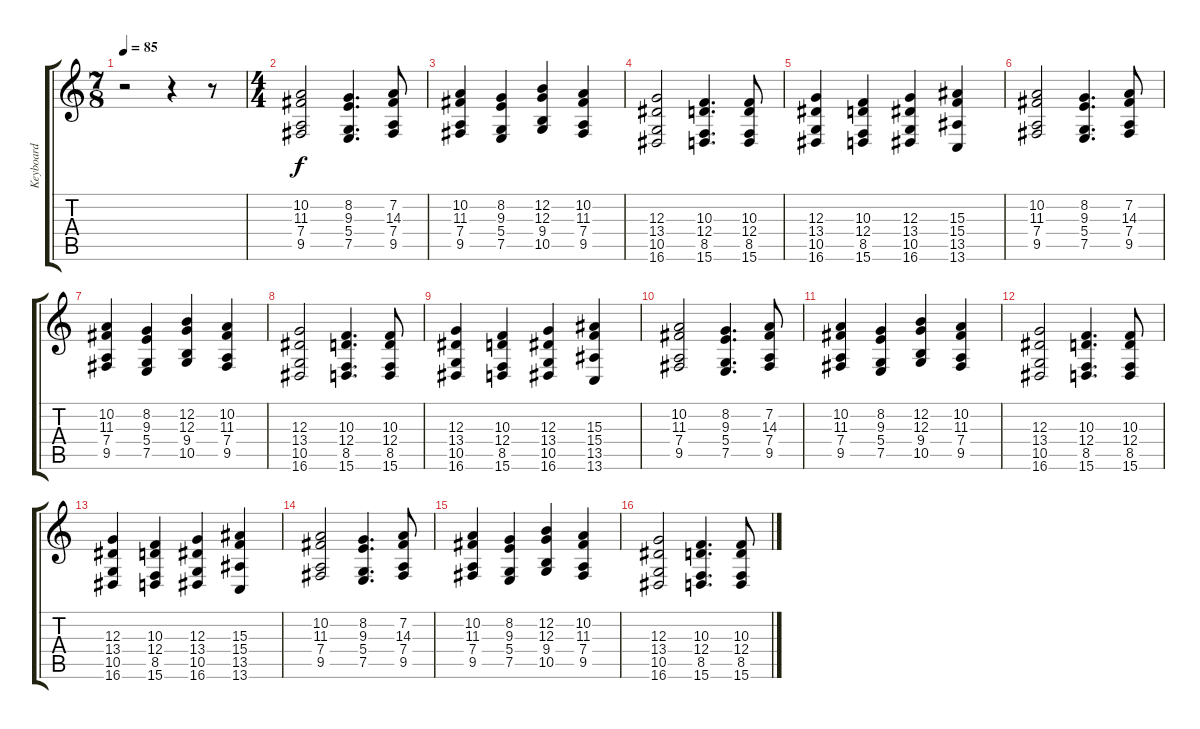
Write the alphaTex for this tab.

\track ("Keyboard" "Keyboard") {instrument stringensemble1}
\staff {score tabs}
\tuning (E4 B3 G3 D3 A2 B1) {hide}
\ts (7 8)
\tempo 85
\clef g2
\ks c
r.2{dy f} r.4 r.8 |
\ts (4 4)
(10.2 11.3 7.4 9.5).2{volume 9} (8.2 9.3 5.4 7.5).4{d} (7.2 14.3 7.4 9.5).8 |
(10.2 11.3 7.4 9.5).4 (8.2 9.3 5.4 7.5).4 (12.2 12.3 9.4 10.5).4 (10.2 11.3 7.4 9.5).4 |
(12.3 13.4 10.5 16.6).2 (10.3 12.4 8.5 15.6).4{d} (10.3 12.4 8.5 15.6).8 |
(12.3 13.4 10.5 16.6).4 (10.3 12.4 8.5 15.6).4 (12.3 13.4 10.5 16.6).4 (15.3 15.4 13.5 13.6).4 |
(10.2 11.3 7.4 9.5).2 (8.2 9.3 5.4 7.5).4{d} (7.2 14.3 7.4 9.5).8 |
(10.2 11.3 7.4 9.5).4 (8.2 9.3 5.4 7.5).4 (12.2 12.3 9.4 10.5).4 (10.2 11.3 7.4 9.5).4 |
(12.3 13.4 10.5 16.6).2 (10.3 12.4 8.5 15.6).4{d} (10.3 12.4 8.5 15.6).8 |
(12.3 13.4 10.5 16.6).4 (10.3 12.4 8.5 15.6).4 (12.3 13.4 10.5 16.6).4 (15.3 15.4 13.5 13.6).4 |
(10.2 11.3 7.4 9.5).2 (8.2 9.3 5.4 7.5).4{d} (7.2 14.3 7.4 9.5).8 |
(10.2 11.3 7.4 9.5).4 (8.2 9.3 5.4 7.5).4 (12.2 12.3 9.4 10.5).4 (10.2 11.3 7.4 9.5).4 |
(12.3 13.4 10.5 16.6).2 (10.3 12.4 8.5 15.6).4{d} (10.3 12.4 8.5 15.6).8 |
(12.3 13.4 10.5 16.6).4 (10.3 12.4 8.5 15.6).4 (12.3 13.4 10.5 16.6).4 (15.3 15.4 13.5 13.6).4 |
(10.2 11.3 7.4 9.5).2 (8.2 9.3 5.4 7.5).4{d} (7.2 14.3 7.4 9.5).8 |
(10.2 11.3 7.4 9.5).4 (8.2 9.3 5.4 7.5).4 (12.2 12.3 9.4 10.5).4 (10.2 11.3 7.4 9.5).4 |
(12.3 13.4 10.5 16.6).2 (10.3 12.4 8.5 15.6).4{d} (10.3 12.4 8.5 15.6).8
